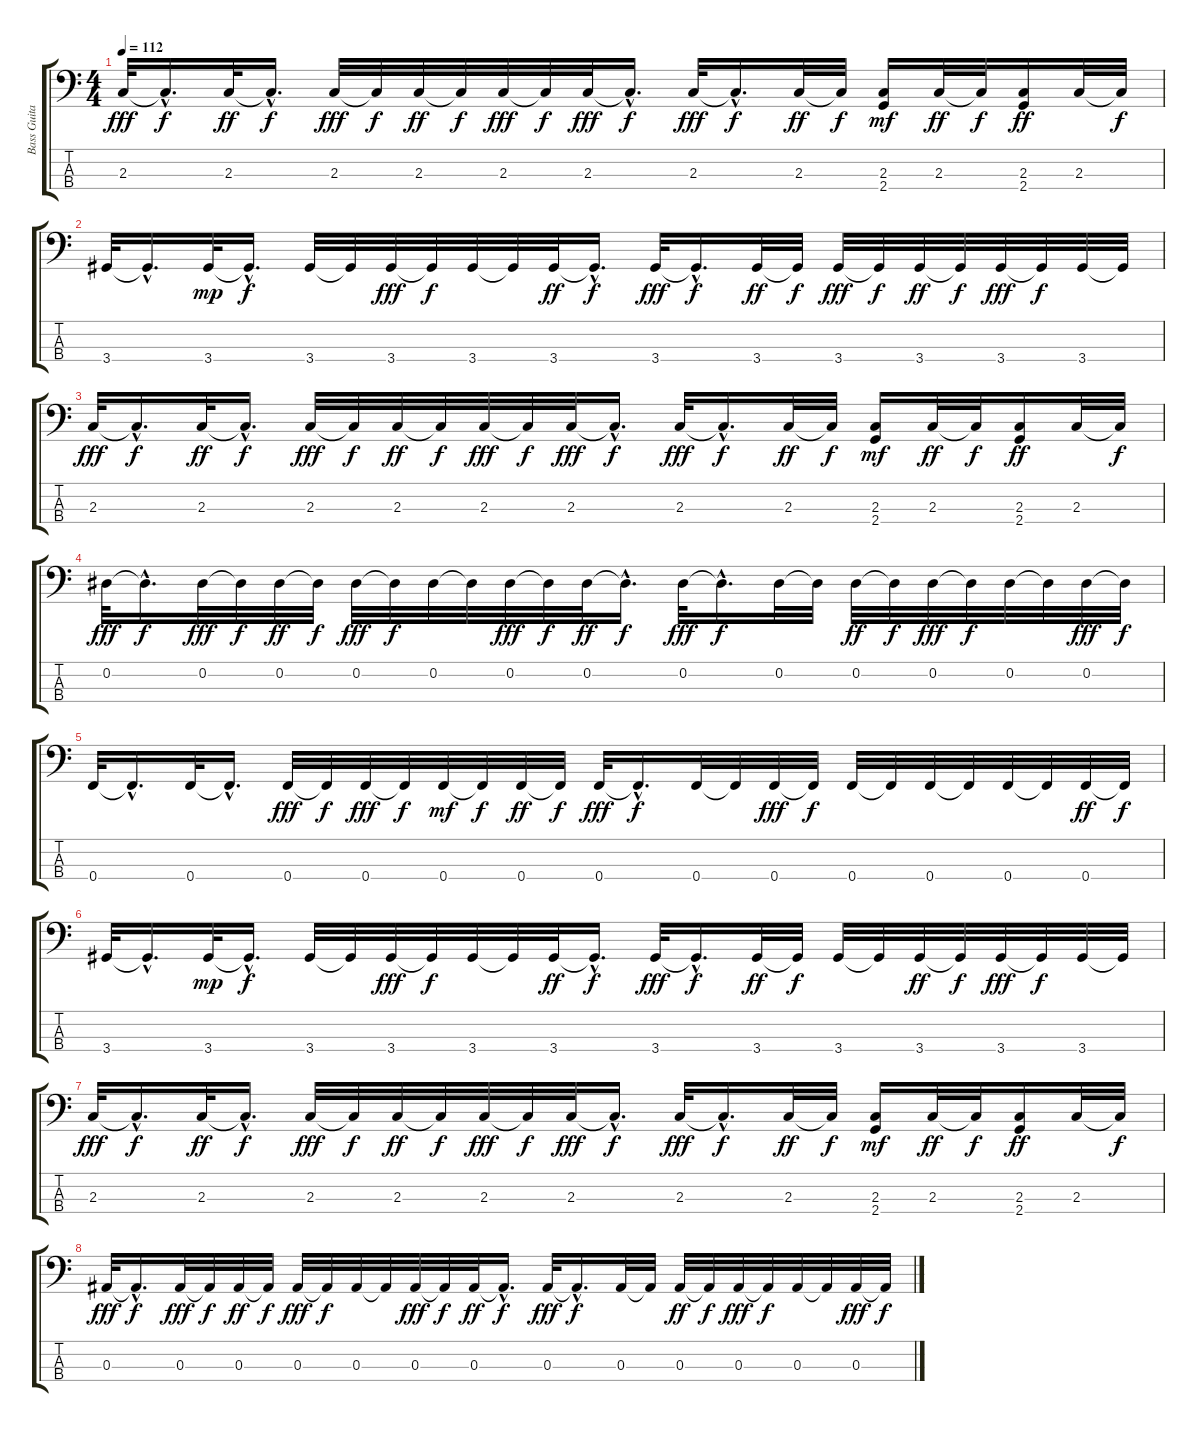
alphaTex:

\track ("Bass Guitar" "Bass Guita") {instrument electricbassfinger}
\staff {score tabs}
\tuning (Ab2 Eb2 Bb1 F1) {hide}
\ts (4 4)
\tempo 112
\clef f4
\ks c
2.3.32{dy fff} 2.3{hac t}.16{d dy f} 2.3.32{dy ff} 2.3{hac t}.16{d dy f} 2.3.32{dy fff} 2.3{t}.32{dy f} 2.3.32{dy ff} 2.3{t}.32{dy f} 2.3.32{dy fff} 2.3{t}.32{dy f} 2.3.32{dy fff} 2.3{hac t}.16{d dy f} 2.3.32{dy fff} 2.3{hac t}.16{d dy f} 2.3.32{dy ff} 2.3{t}.32{dy f} (2.3 2.4).16{dy mf} 2.3.32{dy ff} 2.3{t}.32{dy f} (2.3 2.4).16{dy ff} 2.3.32 2.3{t}.32{dy f} |
3.4.32 3.4{hac t}.16{d} 3.4.32{dy mp} 3.4{hac t}.16{d dy f} 3.4.32 3.4{t}.32 3.4.32{dy fff} 3.4{t}.32{dy f} 3.4.32 3.4{t}.32 3.4.32{dy ff} 3.4{hac t}.16{d dy f} 3.4.32{dy fff} 3.4{hac t}.16{d dy f} 3.4.32{dy ff} 3.4{t}.32{dy f} 3.4.32{dy fff} 3.4{t}.32{dy f} 3.4.32{dy ff} 3.4{t}.32{dy f} 3.4.32{dy fff} 3.4{t}.32{dy f} 3.4.32 3.4{t}.32 |
2.3.32{dy fff} 2.3{hac t}.16{d dy f} 2.3.32{dy ff} 2.3{hac t}.16{d dy f} 2.3.32{dy fff} 2.3{t}.32{dy f} 2.3.32{dy ff} 2.3{t}.32{dy f} 2.3.32{dy fff} 2.3{t}.32{dy f} 2.3.32{dy fff} 2.3{hac t}.16{d dy f} 2.3.32{dy fff} 2.3{hac t}.16{d dy f} 2.3.32{dy ff} 2.3{t}.32{dy f} (2.3 2.4).16{dy mf} 2.3.32{dy ff} 2.3{t}.32{dy f} (2.3 2.4).16{dy ff} 2.3.32 2.3{t}.32{dy f} |
0.2.32{dy fff} 0.2{hac t}.16{d dy f} 0.2.32{dy fff} 0.2{t}.32{dy f} 0.2.32{dy ff} 0.2{t}.32{dy f} 0.2.32{dy fff} 0.2{t}.32{dy f} 0.2.32 0.2{t}.32 0.2.32{dy fff} 0.2{t}.32{dy f} 0.2.32{dy ff} 0.2{hac t}.16{d dy f} 0.2.32{dy fff} 0.2{hac t}.16{d dy f} 0.2.32 0.2{t}.32 0.2.32{dy ff} 0.2{t}.32{dy f} 0.2.32{dy fff} 0.2{t}.32{dy f} 0.2.32 0.2{t}.32 0.2.32{dy fff} 0.2{t}.32{dy f} |
0.4.32 0.4{hac t}.16{d} 0.4.32 0.4{hac t}.16{d} 0.4.32{dy fff} 0.4{t}.32{dy f} 0.4.32{dy fff} 0.4{t}.32{dy f} 0.4.32{dy mf} 0.4{t}.32{dy f} 0.4.32{dy ff} 0.4{t}.32{dy f} 0.4.32{dy fff} 0.4{hac t}.16{d dy f} 0.4.32 0.4{t}.32 0.4.32{dy fff} 0.4{t}.32{dy f} 0.4.32 0.4{t}.32 0.4.32 0.4{t}.32 0.4.32 0.4{t}.32 0.4.32{dy ff} 0.4{t}.32{dy f} |
3.4.32 3.4{hac t}.16{d} 3.4.32{dy mp} 3.4{hac t}.16{d dy f} 3.4.32 3.4{t}.32 3.4.32{dy fff} 3.4{t}.32{dy f} 3.4.32 3.4{t}.32 3.4.32{dy ff} 3.4{hac t}.16{d dy f} 3.4.32{dy fff} 3.4{hac t}.16{d dy f} 3.4.32{dy ff} 3.4{t}.32{dy f} 3.4.32 3.4{t}.32 3.4.32{dy ff} 3.4{t}.32{dy f} 3.4.32{dy fff} 3.4{t}.32{dy f} 3.4.32 3.4{t}.32 |
2.3.32{dy fff} 2.3{hac t}.16{d dy f} 2.3.32{dy ff} 2.3{hac t}.16{d dy f} 2.3.32{dy fff} 2.3{t}.32{dy f} 2.3.32{dy ff} 2.3{t}.32{dy f} 2.3.32{dy fff} 2.3{t}.32{dy f} 2.3.32{dy fff} 2.3{hac t}.16{d dy f} 2.3.32{dy fff} 2.3{hac t}.16{d dy f} 2.3.32{dy ff} 2.3{t}.32{dy f} (2.3 2.4).16{dy mf} 2.3.32{dy ff} 2.3{t}.32{dy f} (2.3 2.4).16{dy ff} 2.3.32 2.3{t}.32{dy f} |
0.3.32{dy fff} 0.3{hac t}.16{d dy f} 0.3.32{dy fff} 0.3{t}.32{dy f} 0.3.32{dy ff} 0.3{t}.32{dy f} 0.3.32{dy fff} 0.3{t}.32{dy f} 0.3.32 0.3{t}.32 0.3.32{dy fff} 0.3{t}.32{dy f} 0.3.32{dy ff} 0.3{hac t}.16{d dy f} 0.3.32{dy fff} 0.3{hac t}.16{d dy f} 0.3.32 0.3{t}.32 0.3.32{dy ff} 0.3{t}.32{dy f} 0.3.32{dy fff} 0.3{t}.32{dy f} 0.3.32 0.3{t}.32 0.3.32{dy fff} 0.3{t}.32{dy f}
